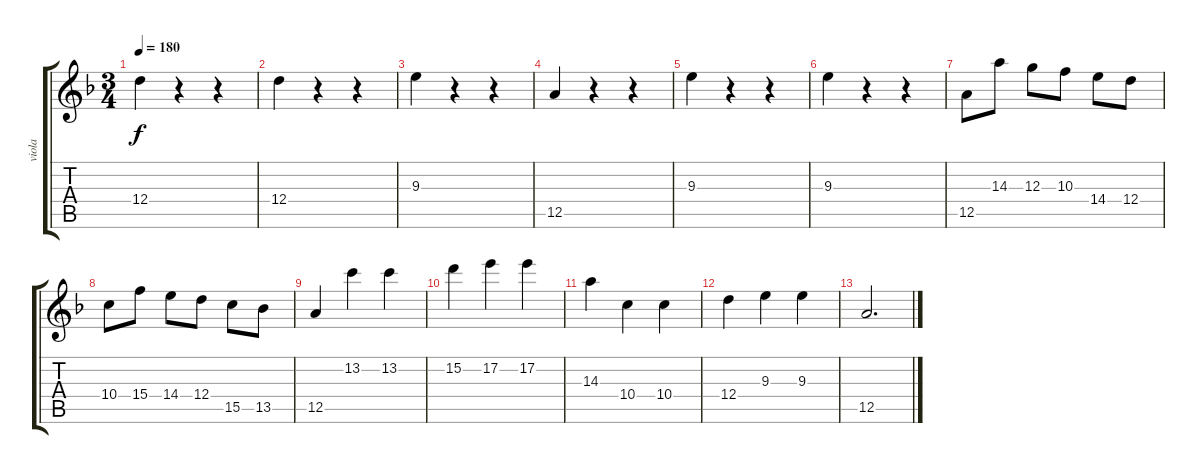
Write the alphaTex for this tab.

\track ("viola" "viola") {instrument distortionguitar}
\staff {score tabs}
\tuning (E4 B3 G3 D3 A2 E2) {hide}
\ts (3 4)
\tempo 180
\clef g2
\ks dminor
12.4.4{dy f} r.4 r.4 |
12.4.4 r.4 r.4 |
9.3.4 r.4 r.4 |
12.5.4 r.4 r.4 |
9.3.4 r.4 r.4 |
9.3.4 r.4 r.4 |
12.5.8 14.3.8 12.3.8 10.3.8 14.4.8 12.4.8 |
10.4.8 15.4.8 14.4.8 12.4.8 15.5.8 13.5.8 |
12.5.4 13.2.4 13.2.4 |
15.2.4 17.2.4 17.2.4 |
14.3.4 10.4.4 10.4.4 |
12.4.4 9.3.4 9.3.4 |
12.5.2{d}
